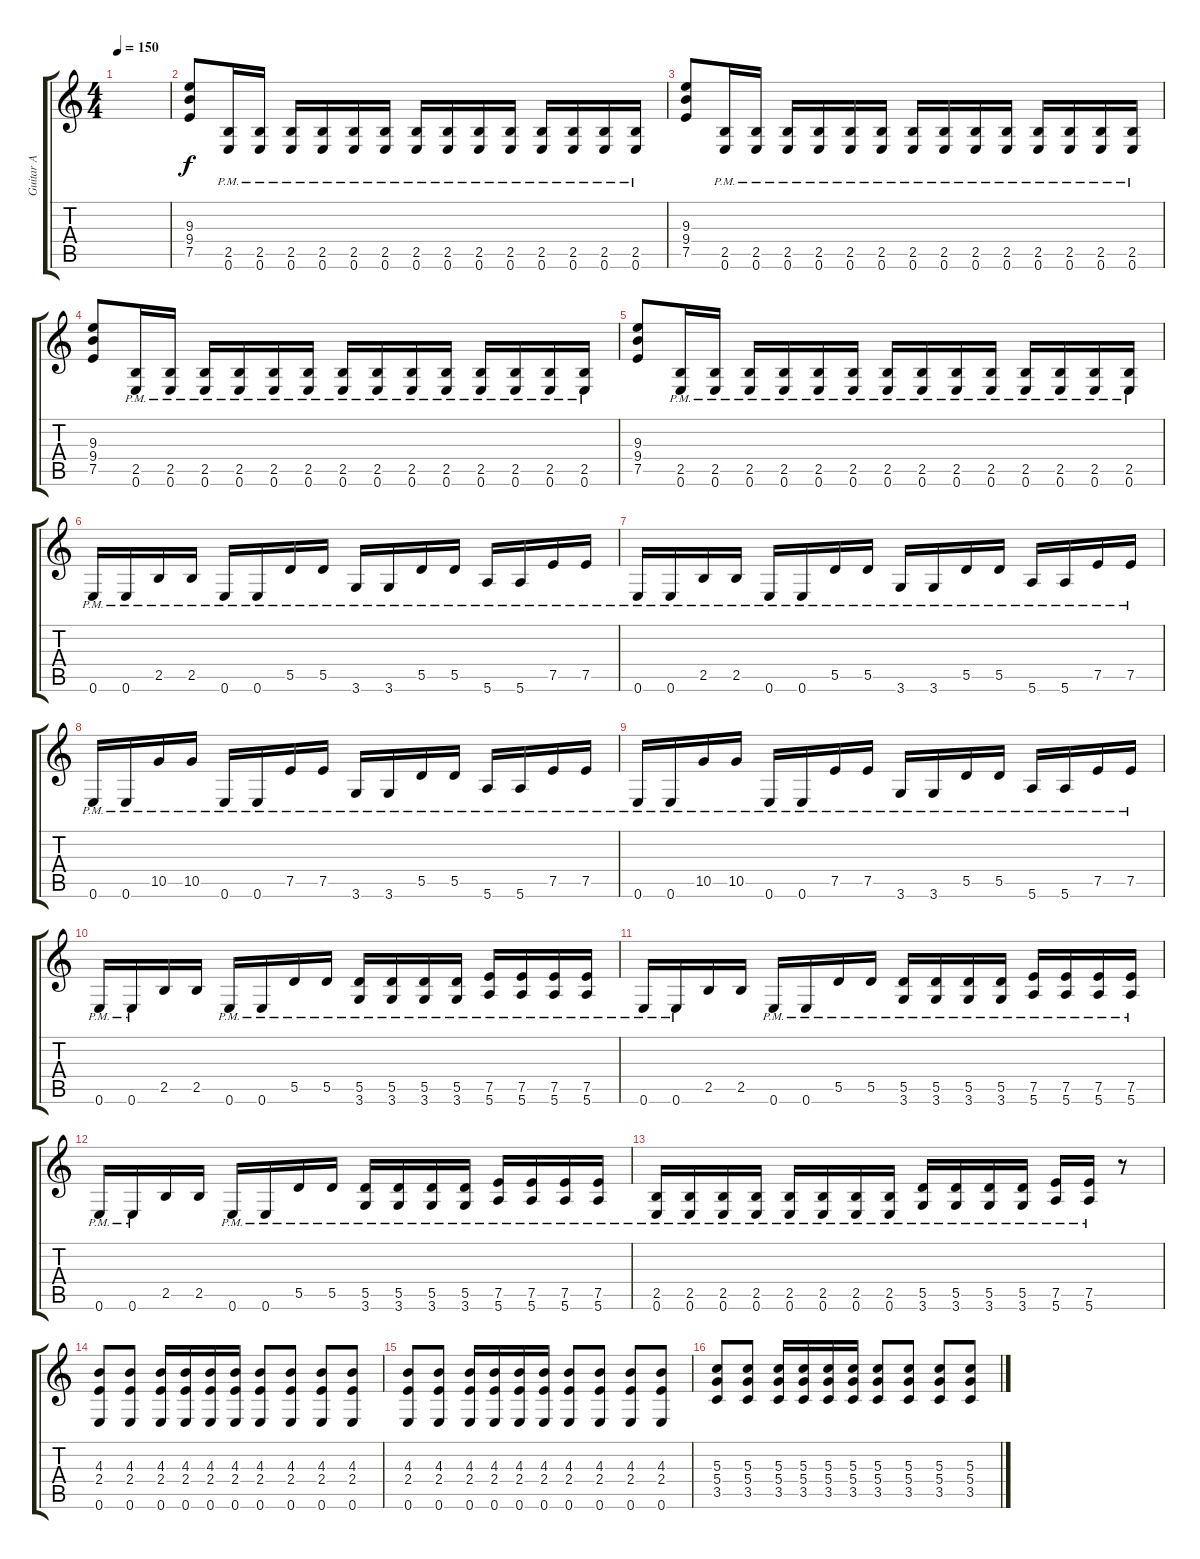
\track ("Guitar A" "Guitar A") {instrument overdrivenguitar}
\staff {score tabs}
\tuning (E4 B3 G3 D3 A2 E2) {hide}
\ts (4 4)
\tempo 150
\clef g2
\ks c
|
(9.3 9.4 7.5).8 (2.5{pm} 0.6{pm}).16 (2.5{pm} 0.6{pm}).16 (2.5{pm} 0.6{pm}).16 (2.5{pm} 0.6{pm}).16 (2.5{pm} 0.6{pm}).16 (2.5{pm} 0.6{pm}).16 (2.5{pm} 0.6{pm}).16 (2.5{pm} 0.6{pm}).16 (2.5{pm} 0.6{pm}).16 (2.5{pm} 0.6{pm}).16 (2.5{pm} 0.6{pm}).16 (2.5{pm} 0.6{pm}).16 (2.5{pm} 0.6{pm}).16 (2.5{pm} 0.6{pm}).16 |
(9.3 9.4 7.5).8 (2.5{pm} 0.6{pm}).16 (2.5{pm} 0.6{pm}).16 (2.5{pm} 0.6{pm}).16 (2.5{pm} 0.6{pm}).16 (2.5{pm} 0.6{pm}).16 (2.5{pm} 0.6{pm}).16 (2.5{pm} 0.6{pm}).16 (2.5{pm} 0.6{pm}).16 (2.5{pm} 0.6{pm}).16 (2.5{pm} 0.6{pm}).16 (2.5{pm} 0.6{pm}).16 (2.5{pm} 0.6{pm}).16 (2.5{pm} 0.6{pm}).16 (2.5{pm} 0.6{pm}).16 |
(9.3 9.4 7.5).8 (2.5{pm} 0.6{pm}).16 (2.5{pm} 0.6{pm}).16 (2.5{pm} 0.6{pm}).16 (2.5{pm} 0.6{pm}).16 (2.5{pm} 0.6{pm}).16 (2.5{pm} 0.6{pm}).16 (2.5{pm} 0.6{pm}).16 (2.5{pm} 0.6{pm}).16 (2.5{pm} 0.6{pm}).16 (2.5{pm} 0.6{pm}).16 (2.5{pm} 0.6{pm}).16 (2.5{pm} 0.6{pm}).16 (2.5{pm} 0.6{pm}).16 (2.5{pm} 0.6{pm}).16 |
(9.3 9.4 7.5).8 (2.5{pm} 0.6{pm}).16 (2.5{pm} 0.6{pm}).16 (2.5{pm} 0.6{pm}).16 (2.5{pm} 0.6{pm}).16 (2.5{pm} 0.6{pm}).16 (2.5{pm} 0.6{pm}).16 (2.5{pm} 0.6{pm}).16 (2.5{pm} 0.6{pm}).16 (2.5{pm} 0.6{pm}).16 (2.5{pm} 0.6{pm}).16 (2.5{pm} 0.6{pm}).16 (2.5{pm} 0.6{pm}).16 (2.5{pm} 0.6{pm}).16 (2.5{pm} 0.6{pm}).16 |
0.6{pm}.16 0.6{pm}.16 2.5{pm}.16 2.5{pm}.16 0.6{pm}.16 0.6{pm}.16 5.5{pm}.16 5.5{pm}.16 3.6{pm}.16 3.6{pm}.16 5.5{pm}.16 5.5{pm}.16 5.6{pm}.16 5.6{pm}.16 7.5{pm}.16 7.5{pm}.16 |
0.6{pm}.16 0.6{pm}.16 2.5{pm}.16 2.5{pm}.16 0.6{pm}.16 0.6{pm}.16 5.5{pm}.16 5.5{pm}.16 3.6{pm}.16 3.6{pm}.16 5.5{pm}.16 5.5{pm}.16 5.6{pm}.16 5.6{pm}.16 7.5{pm}.16 7.5{pm}.16 |
0.6{pm}.16 0.6{pm}.16 10.5{pm}.16 10.5{pm}.16 0.6{pm}.16 0.6{pm}.16 7.5{pm}.16 7.5{pm}.16 3.6{pm}.16 3.6{pm}.16 5.5{pm}.16 5.5{pm}.16 5.6{pm}.16 5.6{pm}.16 7.5{pm}.16 7.5{pm}.16 |
0.6{pm}.16 0.6{pm}.16 10.5{pm}.16 10.5{pm}.16 0.6{pm}.16 0.6{pm}.16 7.5{pm}.16 7.5{pm}.16 3.6{pm}.16 3.6{pm}.16 5.5{pm}.16 5.5{pm}.16 5.6{pm}.16 5.6{pm}.16 7.5{pm}.16 7.5{pm}.16 |
0.6{pm}.16 0.6{pm}.16 2.5.16 2.5.16 0.6{pm}.16 0.6{pm}.16 5.5{pm}.16 5.5{pm}.16 (5.5{pm} 3.6{pm}).16 (5.5{pm} 3.6{pm}).16 (5.5{pm} 3.6{pm}).16 (5.5{pm} 3.6{pm}).16 (7.5{pm} 5.6{pm}).16 (7.5{pm} 5.6{pm}).16 (7.5{pm} 5.6{pm}).16 (7.5{pm} 5.6{pm}).16 |
0.6{pm}.16 0.6{pm}.16 2.5.16 2.5.16 0.6{pm}.16 0.6{pm}.16 5.5{pm}.16 5.5{pm}.16 (5.5{pm} 3.6{pm}).16 (5.5{pm} 3.6{pm}).16 (5.5{pm} 3.6{pm}).16 (5.5{pm} 3.6{pm}).16 (7.5{pm} 5.6{pm}).16 (7.5{pm} 5.6{pm}).16 (7.5{pm} 5.6{pm}).16 (7.5{pm} 5.6{pm}).16 |
0.6{pm}.16 0.6{pm}.16 2.5.16 2.5.16 0.6{pm}.16 0.6{pm}.16 5.5{pm}.16 5.5{pm}.16 (5.5{pm} 3.6{pm}).16 (5.5{pm} 3.6{pm}).16 (5.5{pm} 3.6{pm}).16 (5.5{pm} 3.6{pm}).16 (7.5{pm} 5.6{pm}).16 (7.5{pm} 5.6{pm}).16 (7.5{pm} 5.6{pm}).16 (7.5{pm} 5.6{pm}).16 |
(2.5{pm} 0.6{pm}).16 (2.5{pm} 0.6{pm}).16 (2.5{pm} 0.6{pm}).16 (2.5{pm} 0.6{pm}).16 (2.5{pm} 0.6{pm}).16 (2.5{pm} 0.6{pm}).16 (2.5{pm} 0.6{pm}).16 (2.5{pm} 0.6{pm}).16 (5.5{pm} 3.6{pm}).16 (5.5{pm} 3.6{pm}).16 (5.5{pm} 3.6{pm}).16 (5.5{pm} 3.6{pm}).16 (7.5{pm} 5.6{pm}).16 (7.5{pm} 5.6{pm}).16 r.8 |
(4.3 2.4 0.6).8 (4.3 2.4 0.6).8 (4.3 2.4 0.6).16 (4.3 2.4 0.6).16 (4.3 2.4 0.6).16 (4.3 2.4 0.6).16 (4.3 2.4 0.6).8 (4.3 2.4 0.6).8 (4.3 2.4 0.6).8 (4.3 2.4 0.6).8 |
(4.3 2.4 0.6).8 (4.3 2.4 0.6).8 (4.3 2.4 0.6).16 (4.3 2.4 0.6).16 (4.3 2.4 0.6).16 (4.3 2.4 0.6).16 (4.3 2.4 0.6).8 (4.3 2.4 0.6).8 (4.3 2.4 0.6).8 (4.3 2.4 0.6).8 |
(5.3 5.4 3.5).8 (5.3 5.4 3.5).8 (5.3 5.4 3.5).16 (5.3 5.4 3.5).16 (5.3 5.4 3.5).16 (5.3 5.4 3.5).16 (5.3 5.4 3.5).8 (5.3 5.4 3.5).8 (5.3 5.4 3.5).8 (5.3 5.4 3.5).8
